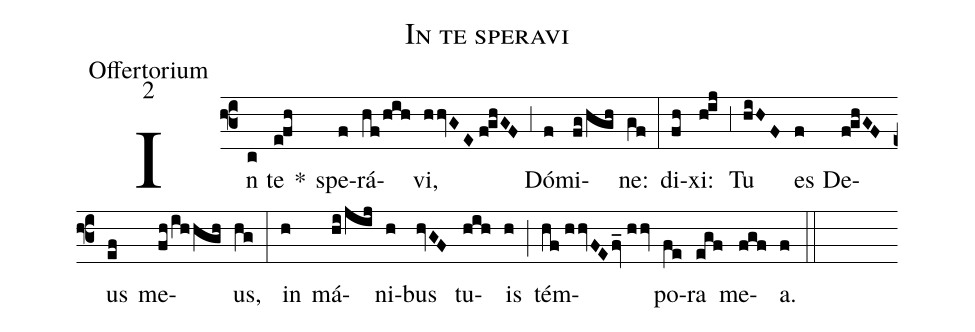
name:In te speravi;
office-part:Offertorium;
mode:2;
%%
(f3) In(c) te(e!fh) *()
spe(f)rá(hf/hih)vi,(hhvGE//f!ghGF) (,3) Dó(f)mi(fg/hgh)ne:(gf) (:)
di(fh)xi:(h!ij) (,3) Tu(hiHF) es(f) De(f!ghGF)us(ef) me(fh/ihhgh)us,(hg) (:)
in(h) má(hi/jij)ni(h)bus(hvGF) tu(hih)is(h) (;) tém(hf//hhvFEfv_//hhv)po(fe)ra(egf) me(fgf)a.(f) (::)

%%This alleluia is based on that provided for "In omnem terram" (Rome SS XIV L1, fol. 356rb)

%%<i>T.P.</i> Al(c)le(efef)(,1)(ghghGE)(,1)(f!ghGF)lú(fg/hgh)ia.(gf) (::)
